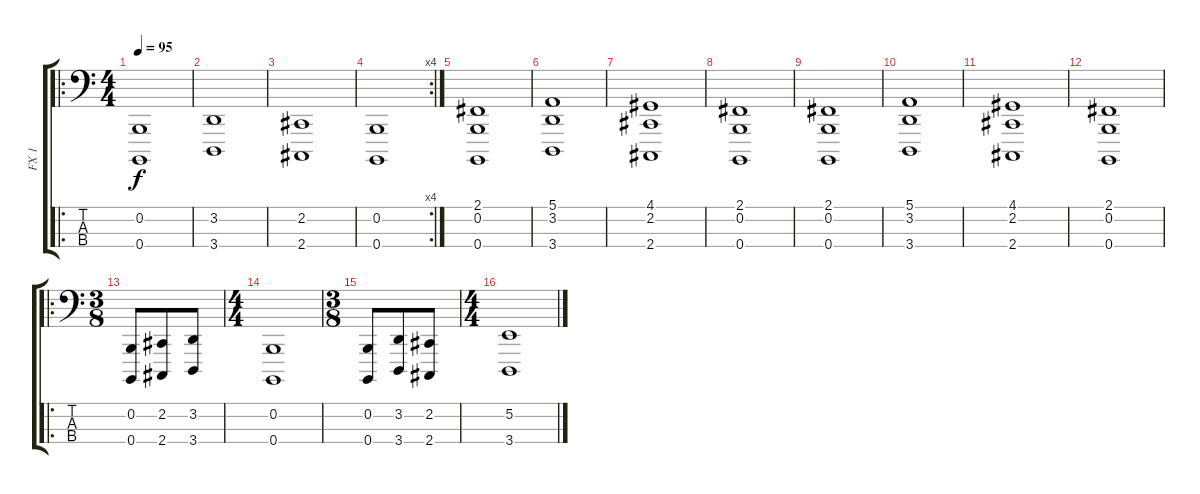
\track ("FX 1" "FX 1") {instrument timpani}
\staff {score tabs}
\tuning (E2 B1 Gb1 B0) {hide}
\ro
\ts (4 4)
\tempo 95
\clef f4
\ks c
(0.2 0.4).1{dy f} |
(3.2 3.4).1 |
(2.2 2.4).1 |
\rc 4
(0.2 0.4).1 |
(2.1 0.2 0.4).1 |
(5.1 3.2 3.4).1 |
(4.1 2.2 2.4).1 |
(2.1 0.2 0.4).1 |
(2.1 0.2 0.4).1 |
(5.1 3.2 3.4).1 |
(4.1 2.2 2.4).1 |
(2.1 0.2 0.4).1 |
\ro
\ts (3 8)
(0.2 0.4).8 (2.2 2.4).8 (3.2 3.4).8 |
\ts (4 4)
(0.2 0.4).1 |
\ts (3 8)
(0.2 0.4).8 (3.2 3.4).8 (2.2 2.4).8 |
\ts (4 4)
(5.2 3.4).1
